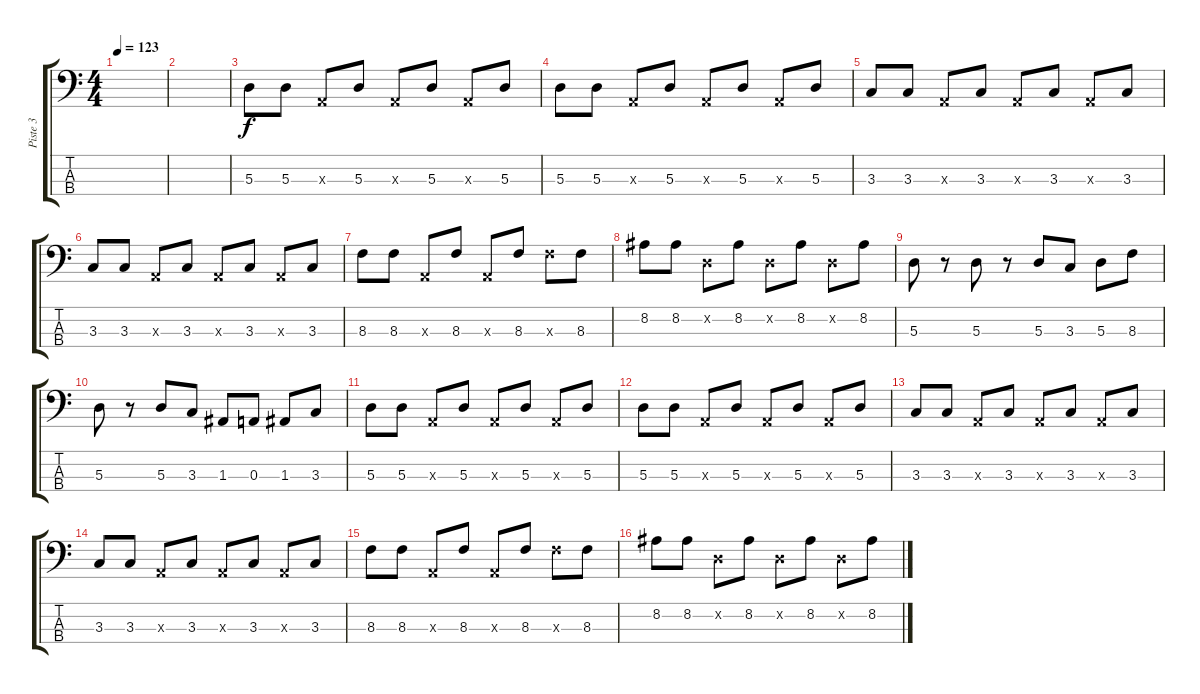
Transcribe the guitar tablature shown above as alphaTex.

\track ("Piste 3" "Piste 3") {instrument electricbasspick}
\staff {score tabs}
\tuning (G2 D2 A1 E1) {hide}
\ts (4 4)
\tempo 123
\clef f4
\ks c
|
|
5.3.8 5.3.8 0.3{x}.8 5.3.8 0.3{x}.8 5.3.8 0.3{x}.8 5.3.8 |
5.3.8 5.3.8 0.3{x}.8 5.3.8 0.3{x}.8 5.3.8 0.3{x}.8 5.3.8 |
3.3.8 3.3.8 0.3{x}.8 3.3.8 0.3{x}.8 3.3.8 0.3{x}.8 3.3.8 |
3.3.8 3.3.8 0.3{x}.8 3.3.8 0.3{x}.8 3.3.8 0.3{x}.8 3.3.8 |
8.3.8 8.3.8 0.3{x}.8 8.3.8 0.3{x}.8 8.3.8 8.3{x}.8 8.3.8 |
8.2.8 8.2.8 0.2{x}.8 8.2.8 0.2{x}.8 8.2.8 0.2{x}.8 8.2.8 |
5.3.8 r.8 5.3.8 r.8 5.3.8 3.3.8 5.3.8 8.3.8 |
5.3.8 r.8 5.3.8 3.3.8 1.3.8 0.3.8 1.3.8 3.3.8 |
5.3.8 5.3.8 0.3{x}.8 5.3.8 0.3{x}.8 5.3.8 0.3{x}.8 5.3.8 |
5.3.8 5.3.8 0.3{x}.8 5.3.8 0.3{x}.8 5.3.8 0.3{x}.8 5.3.8 |
3.3.8 3.3.8 0.3{x}.8 3.3.8 0.3{x}.8 3.3.8 0.3{x}.8 3.3.8 |
3.3.8 3.3.8 0.3{x}.8 3.3.8 0.3{x}.8 3.3.8 0.3{x}.8 3.3.8 |
8.3.8 8.3.8 0.3{x}.8 8.3.8 0.3{x}.8 8.3.8 8.3{x}.8 8.3.8 |
8.2.8 8.2.8 0.2{x}.8 8.2.8 0.2{x}.8 8.2.8 0.2{x}.8 8.2.8
